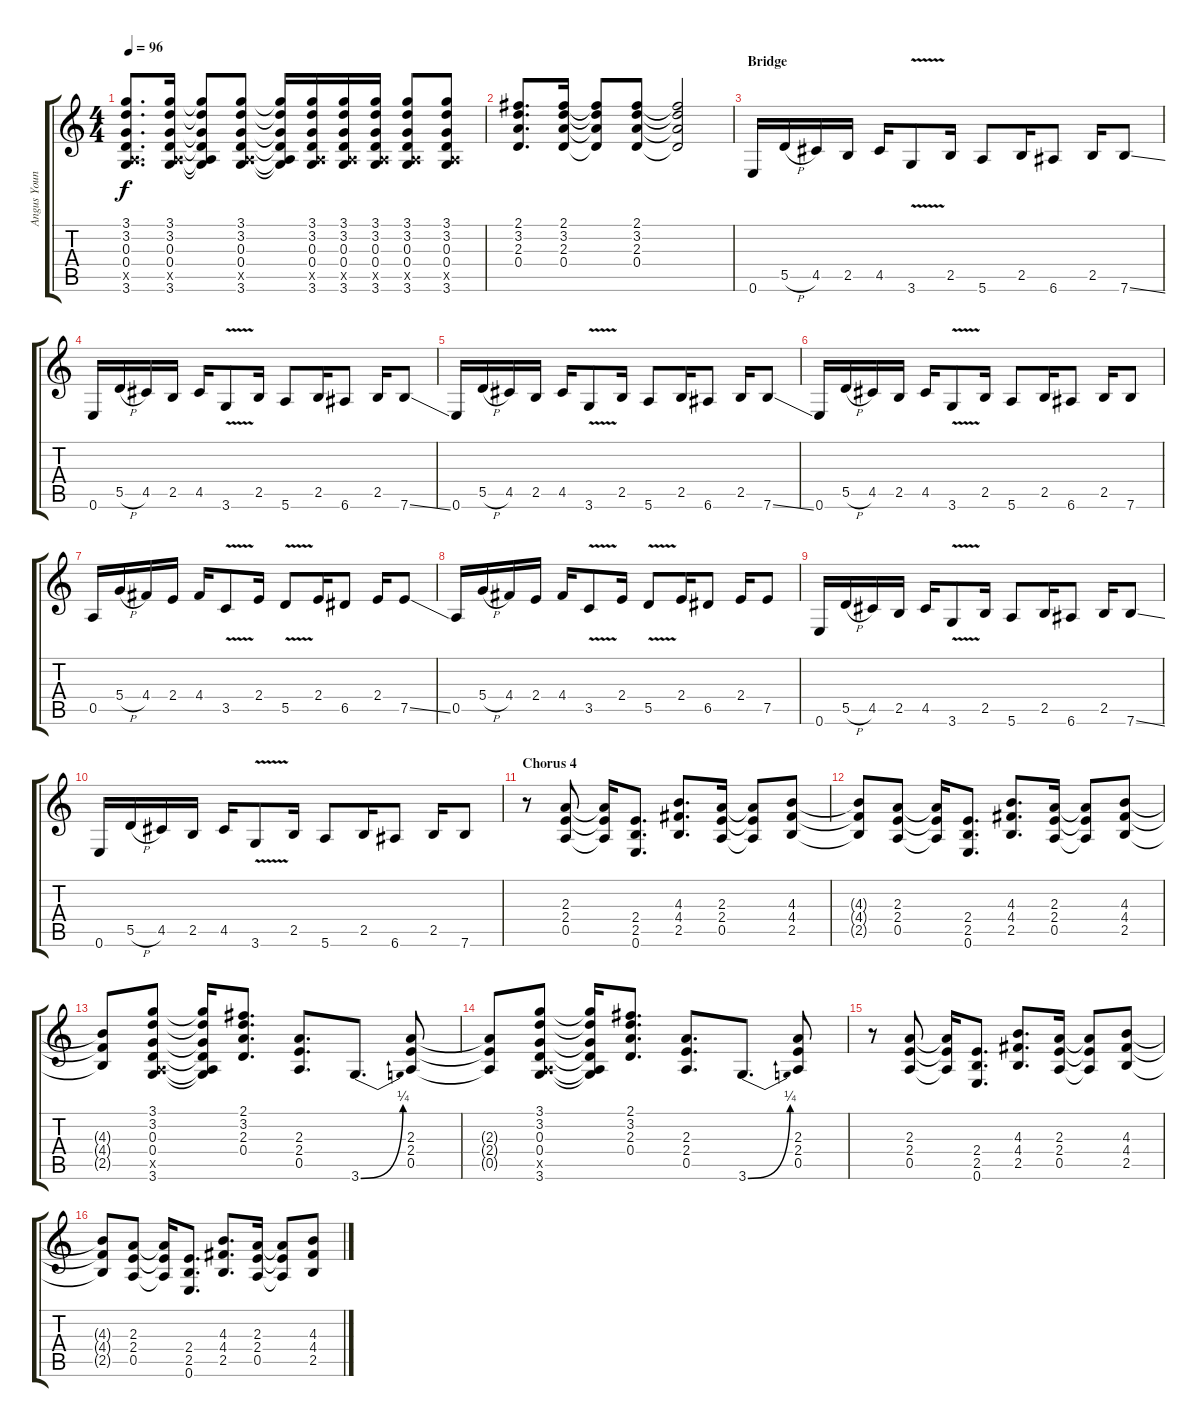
\track ("Angus Young" "Angus Youn") {instrument distortionguitar}
\staff {score tabs}
\tuning (E4 B3 G3 D3 A2 E2) {hide}
\ts (4 4)
\tempo 96
\clef g2
\ks c
(3.1 3.2 0.3 0.4 0.5{x} 3.6).8{d dy f} (3.1 3.2 0.3 0.4 0.5{x} 3.6).16 (3.1{t} 3.2{t} 0.3{t} 0.4{t} 0.5{t} 3.6{t}).8 (3.1 3.2 0.3 0.4 0.5{x} 3.6).8 (3.1{t} 3.2{t} 0.3{t} 0.4{t} 0.5{t} 3.6{t}).16 (3.1 3.2 0.3 0.4 0.5{x} 3.6).16 (3.1 3.2 0.3 0.4 0.5{x} 3.6).16 (3.1 3.2 0.3 0.4 0.5{x} 3.6).16 (3.1 3.2 0.3 0.4 0.5{x} 3.6).8 (3.1 3.2 0.3 0.4 0.5{x} 3.6).8 |
(2.1 3.2 2.3 0.4).8{d} (2.1 3.2 2.3 0.4).16 (2.1{t} 3.2{t} 2.3{t} 0.4{t}).8 (2.1 3.2 2.3 0.4).8 (2.1{t} 3.2{t} 2.3{t} 0.4{t}).2 |
\section ("" "Bridge")
0.6.16 5.5{h}.16 4.5.16 2.5.16 4.5.16 3.6{v}.8 2.5.16 5.6.8 2.5.16 6.6.8 2.5.16 7.6{ss}.8 |
0.6.16 5.5{h}.16 4.5.16 2.5.16 4.5.16 3.6{v}.8 2.5.16 5.6.8 2.5.16 6.6.8 2.5.16 7.6{ss}.8 |
0.6.16 5.5{h}.16 4.5.16 2.5.16 4.5.16 3.6{v}.8 2.5.16 5.6.8 2.5.16 6.6.8 2.5.16 7.6{ss}.8 |
0.6.16 5.5{h}.16 4.5.16 2.5.16 4.5.16 3.6{v}.8 2.5.16 5.6.8 2.5.16 6.6.8 2.5.16 7.6.8 |
0.5.16 5.4{h}.16 4.4.16 2.4.16 4.4.16 3.5{v}.8 2.4.16 5.5{v}.8 2.4.16 6.5.8 2.4.16 7.5{ss}.8 |
0.5.16 5.4{h}.16 4.4.16 2.4.16 4.4.16 3.5{v}.8 2.4.16 5.5{v}.8 2.4.16 6.5.8 2.4.16 7.5.8 |
0.6.16 5.5{h}.16 4.5.16 2.5.16 4.5.16 3.6{v}.8 2.5.16 5.6.8 2.5.16 6.6.8 2.5.16 7.6{ss}.8 |
0.6.16 5.5{h}.16 4.5.16 2.5.16 4.5.16 3.6{v}.8 2.5.16 5.6.8 2.5.16 6.6.8 2.5.16 7.6.8 |
\section ("" "Chorus 4")
r.8 (2.3 2.4 0.5).8 (2.3{t} 2.4{t} 0.5{t}).16 (2.4 2.5 0.6).8{d} (4.3 4.4 2.5).8{d} (2.3 2.4 0.5).16 (2.3{t} 2.4{t} 0.5{t}).8 (4.3 4.4 2.5).8 |
(4.3{t} 4.4{t} 2.5{t}).8 (2.3 2.4 0.5).8 (2.3{t} 2.4{t} 0.5{t}).16 (2.4 2.5 0.6).8{d} (4.3 4.4 2.5).8{d} (2.3 2.4 0.5).16 (2.3{t} 2.4{t} 0.5{t}).8 (4.3 4.4 2.5).8 |
(4.3{t} 4.4{t} 2.5{t}).8 (3.1 3.2 0.3 0.4 0.5{x} 3.6).8 (3.1{t} 3.2{t} 0.3{t} 0.4{t} 0.5{t} 3.6{t}).16 (2.1 3.2 2.3 0.4).8{d} (2.3 2.4 0.5).8{d} 3.6{be (bend 0 0 60 1)}.8{d} (2.3 2.4 0.5).8 |
(2.3{t} 2.4{t} 0.5{t}).8 (3.1 3.2 0.3 0.4 0.5{x} 3.6).8 (3.1{t} 3.2{t} 0.3{t} 0.4{t} 0.5{t} 3.6{t}).16 (2.1 3.2 2.3 0.4).8{d} (2.3 2.4 0.5).8{d} 3.6{be (bend 0 0 60 1)}.8{d} (2.3 2.4 0.5).8 |
r.8 (2.3 2.4 0.5).8 (2.3{t} 2.4{t} 0.5{t}).16 (2.4 2.5 0.6).8{d} (4.3 4.4 2.5).8{d} (2.3 2.4 0.5).16 (2.3{t} 2.4{t} 0.5{t}).8 (4.3 4.4 2.5).8 |
(4.3{t} 4.4{t} 2.5{t}).8 (2.3 2.4 0.5).8 (2.3{t} 2.4{t} 0.5{t}).16 (2.4 2.5 0.6).8{d} (4.3 4.4 2.5).8{d} (2.3 2.4 0.5).16 (2.3{t} 2.4{t} 0.5{t}).8 (4.3 4.4 2.5).8
